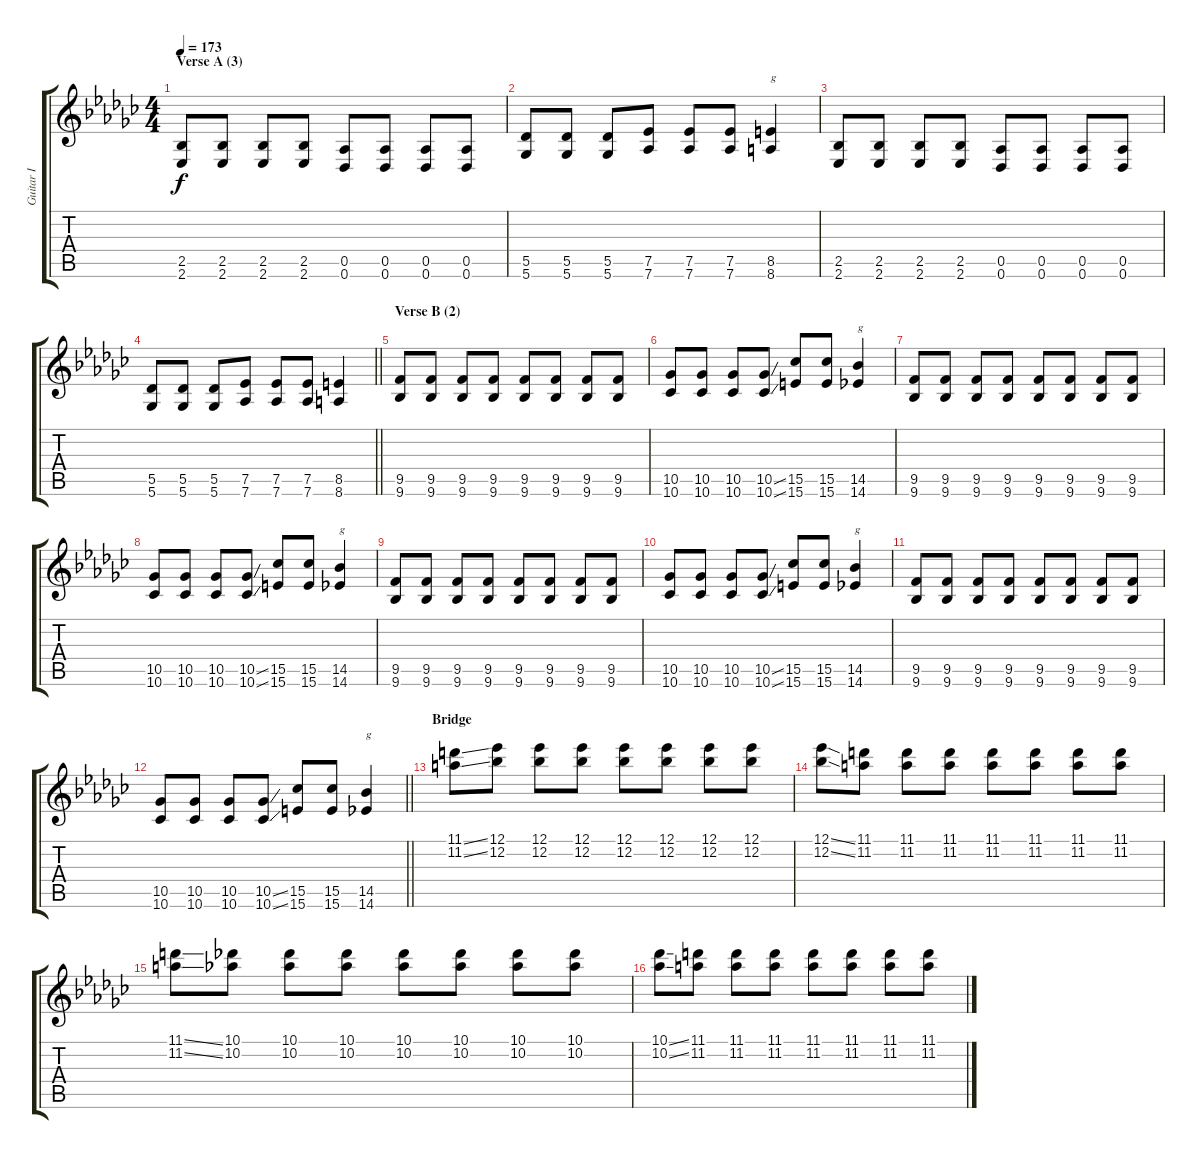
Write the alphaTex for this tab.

\track ("Guitar I" "Guitar I") {instrument distortionguitar}
\staff {score tabs}
\tuning (Eb4 Bb3 Gb3 Db3 Ab2 Db2) {hide}
\ts (4 4)
\section ("" "Verse A (3)")
\tempo 173
\clef g2
\ks ebminor
(2.5 2.6).8{dy f} (2.5 2.6).8 (2.5 2.6).8 (2.5 2.6).8 (0.5 0.6).8 (0.5 0.6).8 (0.5 0.6).8 (0.5 0.6).8 |
(5.5 5.6).8 (5.5 5.6).8 (5.5 5.6).8 (7.5 7.6).8 (7.5 7.6).8 (7.5 7.6).8 (8.5 8.6).4{txt "g"} |
(2.5 2.6).8 (2.5 2.6).8 (2.5 2.6).8 (2.5 2.6).8 (0.5 0.6).8 (0.5 0.6).8 (0.5 0.6).8 (0.5 0.6).8 |
\barLineRight lightlight
(5.5 5.6).8 (5.5 5.6).8 (5.5 5.6).8 (7.5 7.6).8 (7.5 7.6).8 (7.5 7.6).8 (8.5 8.6).4 |
\section ("" "Verse B (2)")
(9.5 9.6).8 (9.5 9.6).8 (9.5 9.6).8 (9.5 9.6).8 (9.5 9.6).8 (9.5 9.6).8 (9.5 9.6).8 (9.5 9.6).8 |
(10.5 10.6).8 (10.5 10.6).8 (10.5 10.6).8 (10.5{ss} 10.6{ss}).8 (15.5 15.6).8 (15.5 15.6).8 (14.5 14.6).4{txt "g"} |
(9.5 9.6).8 (9.5 9.6).8 (9.5 9.6).8 (9.5 9.6).8 (9.5 9.6).8 (9.5 9.6).8 (9.5 9.6).8 (9.5 9.6).8 |
(10.5 10.6).8 (10.5 10.6).8 (10.5 10.6).8 (10.5{ss} 10.6{ss}).8 (15.5 15.6).8 (15.5 15.6).8 (14.5 14.6).4{txt "g"} |
(9.5 9.6).8 (9.5 9.6).8 (9.5 9.6).8 (9.5 9.6).8 (9.5 9.6).8 (9.5 9.6).8 (9.5 9.6).8 (9.5 9.6).8 |
(10.5 10.6).8 (10.5 10.6).8 (10.5 10.6).8 (10.5{ss} 10.6{ss}).8 (15.5 15.6).8 (15.5 15.6).8 (14.5 14.6).4{txt "g"} |
(9.5 9.6).8 (9.5 9.6).8 (9.5 9.6).8 (9.5 9.6).8 (9.5 9.6).8 (9.5 9.6).8 (9.5 9.6).8 (9.5 9.6).8 |
\barLineRight lightlight
(10.5 10.6).8 (10.5 10.6).8 (10.5 10.6).8 (10.5{ss} 10.6{ss}).8 (15.5 15.6).8 (15.5 15.6).8 (14.5 14.6).4{txt "g"} |
\section ("" "Bridge")
(11.1{ss} 11.2{ss}).8 (12.1 12.2).8 (12.1 12.2).8 (12.1 12.2).8 (12.1 12.2).8 (12.1 12.2).8 (12.1 12.2).8 (12.1 12.2).8 |
(12.1{ss} 12.2{ss}).8 (11.1 11.2).8 (11.1 11.2).8 (11.1 11.2).8 (11.1 11.2).8 (11.1 11.2).8 (11.1 11.2).8 (11.1 11.2).8 |
(11.1{ss} 11.2{ss}).8 (10.1 10.2).8 (10.1 10.2).8 (10.1 10.2).8 (10.1 10.2).8 (10.1 10.2).8 (10.1 10.2).8 (10.1 10.2).8 |
(10.1{ss} 10.2{ss}).8 (11.1 11.2).8 (11.1 11.2).8 (11.1 11.2).8 (11.1 11.2).8 (11.1 11.2).8 (11.1 11.2).8 (11.1 11.2).8
